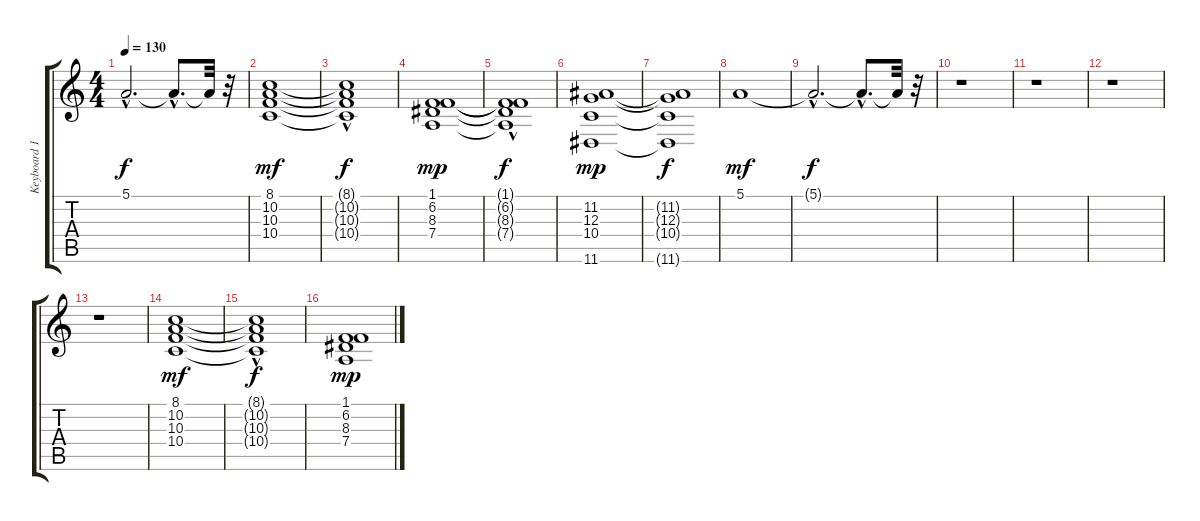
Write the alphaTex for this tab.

\track ("Keyboard 1" "Keyboard 1") {instrument pad7halo}
\staff {score tabs}
\tuning (E4 B3 G3 D3 A2 E2) {hide}
\ts (4 4)
\tempo 130
\clef g2
\ks c
5.1{hac t}.2{d dy f} 5.1{hac t}.8{d} 5.1{t}.32 r.32 |
(8.1 10.2 10.3 10.4).1{dy mf} |
(8.1{t} 10.2{hac t} 10.3{hac t} 10.4{hac t}).1{dy f} |
(1.1 6.2 8.3 7.4).1{dy mp} |
(1.1{t} 6.2{hac t} 8.3{hac t} 7.4{hac t}).1{dy f} |
(11.2 12.3 10.4 11.6).1{dy mp} |
(11.2{t} 12.3{t} 10.4{t} 11.6{t}).1{dy f} |
5.1.1{dy mf} |
5.1{hac t}.2{d dy f} 5.1{hac t}.8{d} 5.1{t}.32 r.32 |
r.1 |
r.1 |
r.1 |
r.1 |
(8.1 10.2 10.3 10.4).1{dy mf} |
(8.1{t} 10.2{hac t} 10.3{hac t} 10.4{hac t}).1{dy f} |
(1.1 6.2 8.3 7.4).1{dy mp}
